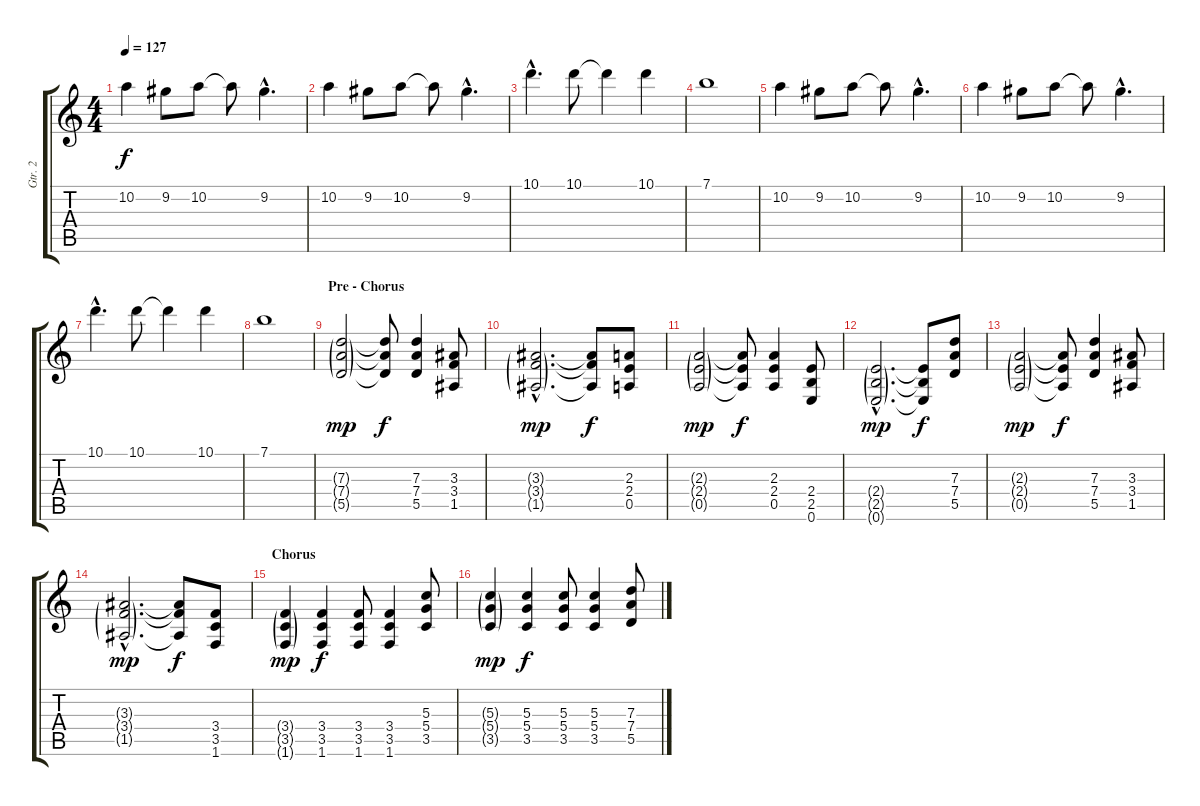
\track ("Gtr. 2" "Gtr. 2") {instrument acousticguitarsteel}
\staff {score tabs}
\tuning (E4 B3 G3 D3 A2 E2) {hide}
\ts (4 4)
\tempo 127
\clef g2
\ks c
10.2.4{dy f} 9.2.8 10.2.8 10.2{t}.8 9.2{hac}.4{d} |
10.2.4 9.2.8 10.2.8 10.2{t}.8 9.2{hac}.4{d} |
10.1{hac}.4{d} 10.1.8 10.1{t}.4 10.1.4 |
7.1.1 |
10.2.4 9.2.8 10.2.8 10.2{t}.8 9.2{hac}.4{d} |
10.2.4 9.2.8 10.2.8 10.2{t}.8 9.2{hac}.4{d} |
10.1{hac}.4{d} 10.1.8 10.1{t}.4 10.1.4 |
7.1.1 |
\section ("" "Pre - Chorus")
(7.3{g} 7.4{g} 5.5{g}).2{dy mp} (7.3{t} 7.4{t} 5.5{t}).8{dy f} (7.3 7.4 5.5).4 (3.3 3.4 1.5).8 |
(3.3{g hac} 3.4{g hac} 1.5{g hac}).2{d dy mp} (3.3{t} 3.4{t} 1.5{t}).8{dy f} (2.3 2.4 0.5).8 |
(2.3{g} 2.4{g} 0.5{g}).2{dy mp} (2.3{t} 2.4{t} 0.5{t}).8{dy f} (2.3 2.4 0.5).4 (2.4 2.5 0.6).8 |
(2.4{g hac} 2.5{g hac} 0.6{g hac}).2{d dy mp} (2.4{t} 2.5{t} 0.6{t}).8{dy f} (7.3 7.4 5.5).8 |
(2.3{g} 2.4{g} 0.5{g}).2{dy mp} (2.3{t} 2.4{t} 0.5{t}).8{dy f} (7.3 7.4 5.5).4 (3.3 3.4 1.5).8 |
(3.3{g hac} 3.4{g hac} 1.5{g hac}).2{d dy mp} (3.3{t} 3.4{t} 1.5{t}).8{dy f} (3.4 3.5 1.6).8 |
\section ("" "Chorus")
(3.4{g} 3.5{g} 1.6{g}).4{dy mp} (3.4 3.5 1.6).4{dy f} (3.4 3.5 1.6).8 (3.4 3.5 1.6).4 (5.3 5.4 3.5).8 |
(5.3{g} 5.4{g} 3.5{g}).4{dy mp} (5.3 5.4 3.5).4{dy f} (5.3 5.4 3.5).8 (5.3 5.4 3.5).4 (7.3 7.4 5.5).8
